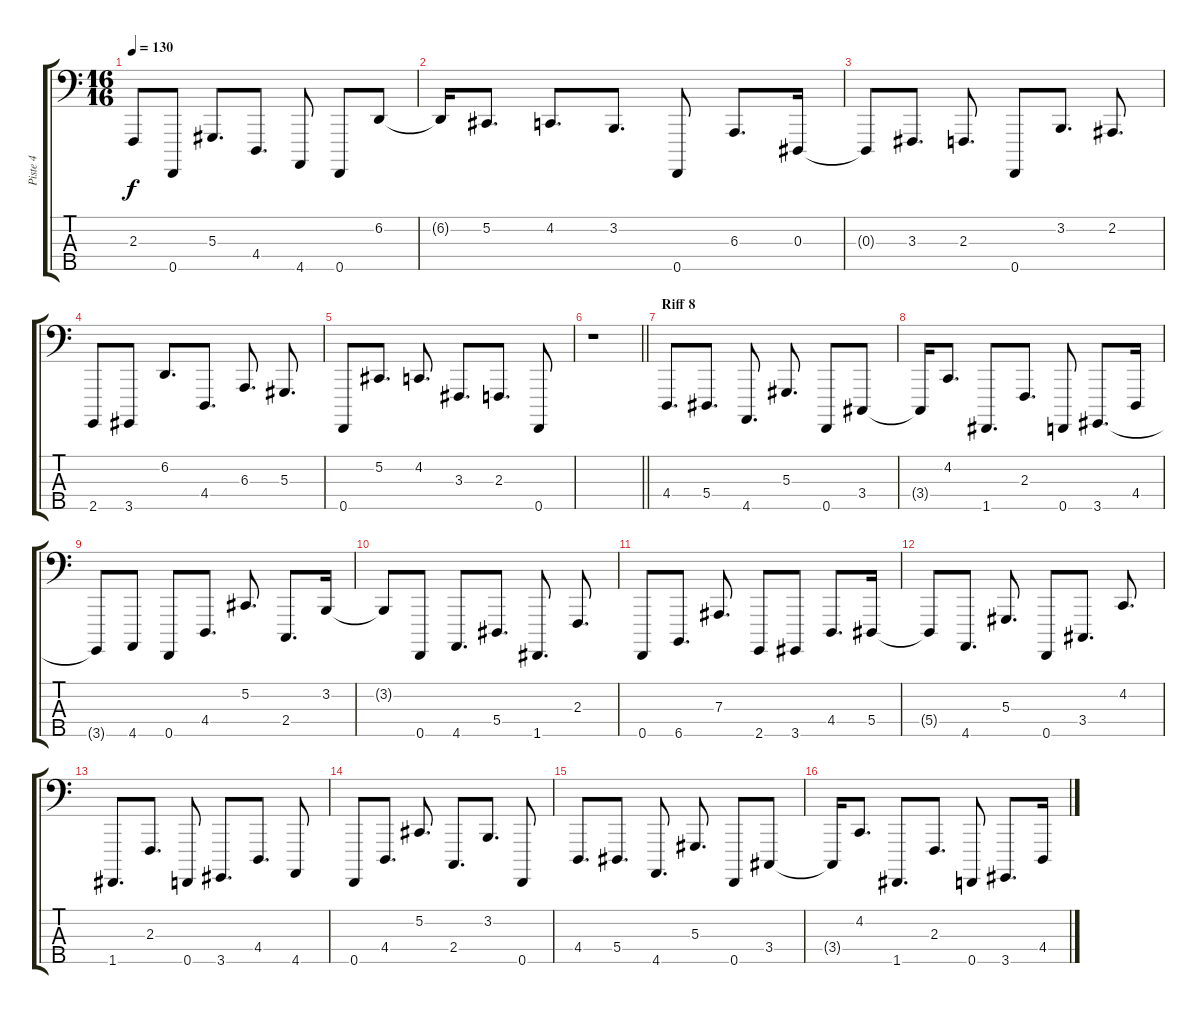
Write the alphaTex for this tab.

\track ("Piste 4" "Piste 4") {instrument lead8bassandlead}
\staff {score tabs}
\tuning (Db2 Ab1 Eb1 Bb0 F0) {hide}
\ts (16 16)
\tempo 130
\clef f4
\ks c
2.3{t}.8{dy f} 0.5.8 5.3.8{d} 4.4.8{d} 4.5.8 0.5.8 6.2.8 |
6.2{t}.16 5.2.8{d} 4.2.8{d} 3.2.8{d} 0.5.8 6.3.8{d} 0.3.16 |
0.3{t}.8 3.3.8{d} 2.3.8{d} 0.5.8 3.2.8{d} 2.2.8{d} |
2.5.8 3.5.8 6.2.8{d} 4.4.8{d} 6.3.8{d} 5.3.8{d} |
0.5.8 5.2.8{d} 4.2.8{d} 3.3.8{d} 2.3.8{d} 0.5.8 |
\barLineRight lightlight
r.1 |
\section ("" "Riff 8")
4.4.8{d} 5.4.8{d} 4.5.8{d} 5.3.8{d} 0.5.8 3.4.8 |
3.4{t}.16 4.2.8{d} 1.5.8{d} 2.3.8{d} 0.5.8 3.5.8{d} 4.4.16 |
3.5{t}.8 4.5.8 0.5.8 4.4.8{d} 5.2.8{d} 2.4.8{d} 3.2.16 |
3.2{t}.8 0.5.8 4.5.8{d} 5.4.8{d} 1.5.8{d} 2.3.8{d} |
0.5.8 6.5.8{d} 7.3.8{d} 2.5.8 3.5.8 4.4.8{d} 5.4.16 |
5.4{t}.8 4.5.8{d} 5.3.8{d} 0.5.8 3.4.8{d} 4.2.8{d} |
1.5.8{d} 2.3.8{d} 0.5.8 3.5.8{d} 4.4.8{d} 4.5.8 |
0.5.8 4.4.8{d} 5.2.8{d} 2.4.8{d} 3.2.8{d} 0.5.8 |
4.4.8{d} 5.4.8{d} 4.5.8{d} 5.3.8{d} 0.5.8 3.4.8 |
3.4{t}.16 4.2.8{d} 1.5.8{d} 2.3.8{d} 0.5.8 3.5.8{d} 4.4.16
